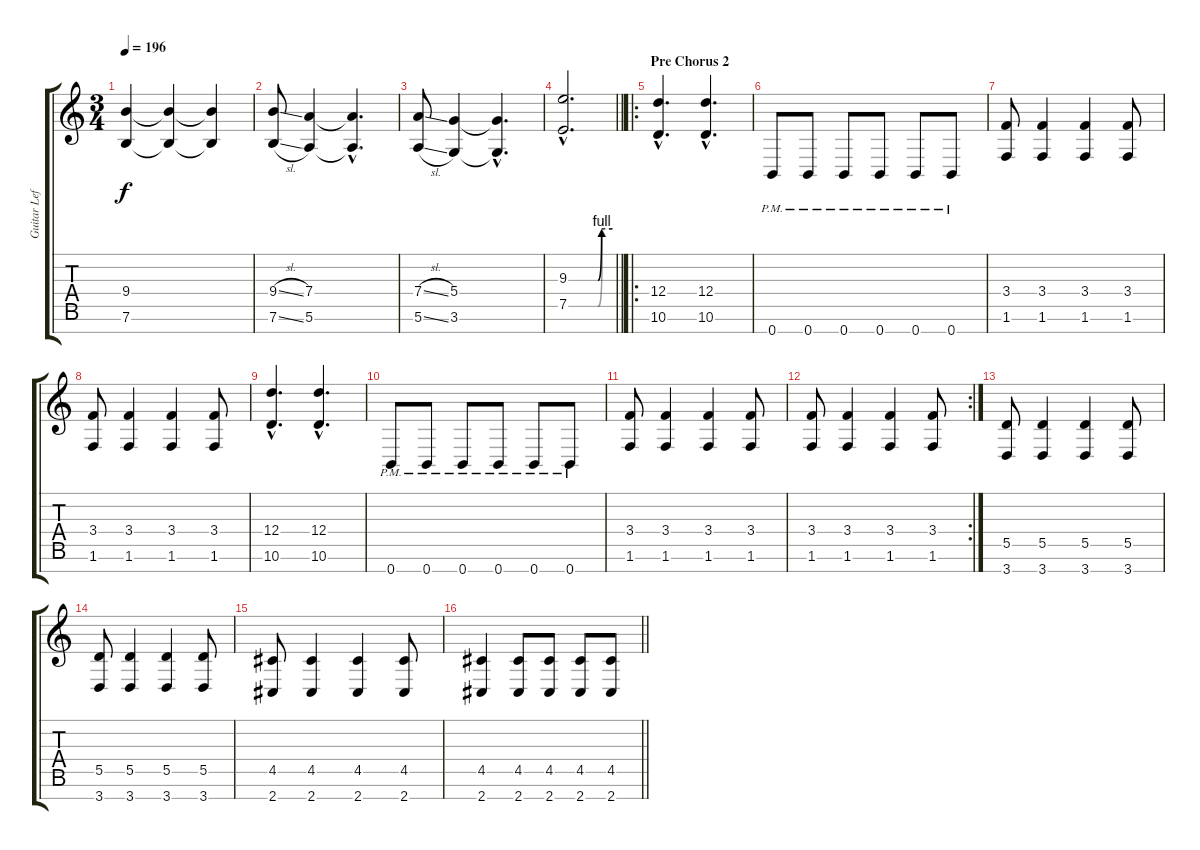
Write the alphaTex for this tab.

\track ("Guitar Left" "Guitar Lef") {instrument distortionguitar}
\staff {score tabs}
\tuning (E4 B3 G3 D3 A2 E2 B1) {hide}
\ts (3 4)
\tempo 196
\clef g2
\ks c
(9.4 7.6).4{dy f} (9.4{t} 7.6{t}).4 (9.4{t} 7.6{t}).4 |
(9.4{sl} 7.6{sl}).8 (7.4 5.6).4 (7.4{hac t} 5.6{hac t}).4{d} |
(7.4{sl} 5.6{sl}).8 (5.4 3.6).4 (5.4{hac t} 3.6{hac t}).4{d} |
\barLineRight lightlight
(9.3{be (custom 0 0 40 0 45 4 60 4) hac} 7.5{be (custom 0 0 40 0 46 4 60 4) hac}).2{d} |
\ro
\section ("" "Pre Chorus 2")
(12.4{hac} 10.6{hac}).4{d} (12.4{hac} 10.6{hac}).4{d} |
0.7{pm}.8 0.7{pm}.8 0.7{pm}.8 0.7{pm}.8 0.7{pm}.8 0.7{pm}.8 |
(3.4 1.6).8 (3.4 1.6).4 (3.4 1.6).4 (3.4 1.6).8 |
(3.4 1.6).8 (3.4 1.6).4 (3.4 1.6).4 (3.4 1.6).8 |
(12.4{hac} 10.6{hac}).4{d} (12.4{hac} 10.6{hac}).4{d} |
0.7{pm}.8 0.7{pm}.8 0.7{pm}.8 0.7{pm}.8 0.7{pm}.8 0.7{pm}.8 |
(3.4 1.6).8 (3.4 1.6).4 (3.4 1.6).4 (3.4 1.6).8 |
\rc 2
(3.4 1.6).8 (3.4 1.6).4 (3.4 1.6).4 (3.4 1.6).8 |
(5.5 3.7).8 (5.5 3.7).4 (5.5 3.7).4 (5.5 3.7).8 |
(5.5 3.7).8 (5.5 3.7).4 (5.5 3.7).4 (5.5 3.7).8 |
(4.5 2.7).8 (4.5 2.7).4 (4.5 2.7).4 (4.5 2.7).8 |
\barLineRight lightlight
(4.5 2.7).4 (4.5 2.7).8 (4.5 2.7).8 (4.5 2.7).8 (4.5 2.7).8
